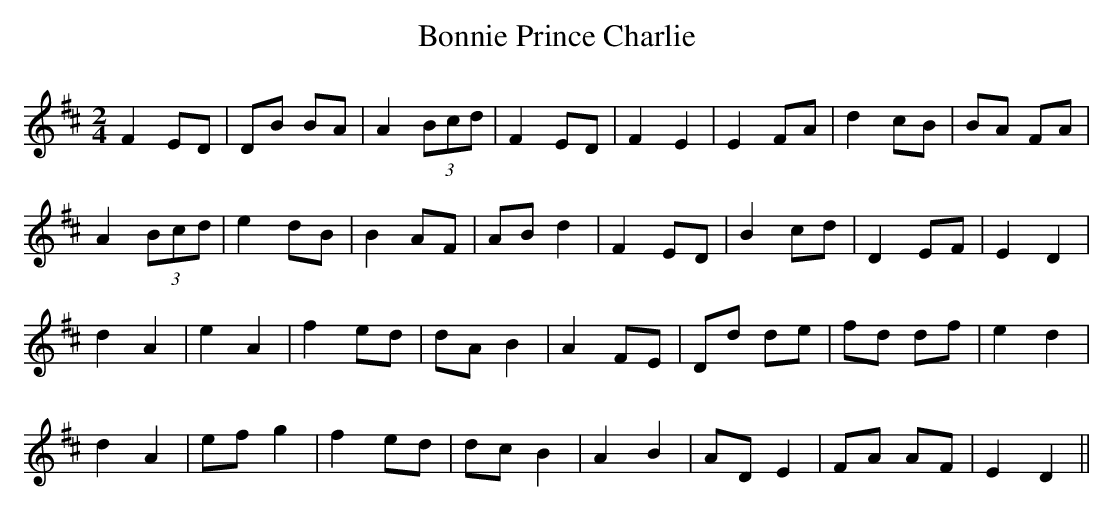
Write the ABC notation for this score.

X:1
T:Bonnie Prince Charlie
M:2/4
L:1/8
K:D
F2 ED|DB BA|A2 (3Bcd|F2 ED|F2 E2|E2 FA|d2 cB|BA FA|
A2 (3Bcd|e2 dB|B2 AF|AB d2|F2 ED|B2 cd|D2 EF|E2 D2|
d2 A2|e2 A2|f2 ed|dA B2|A2 FE|Dd de|fd df|e2 d2|
d2 A2|ef g2|f2 ed|dc B2|A2 B2|AD E2|FA AF|E2 D2||
